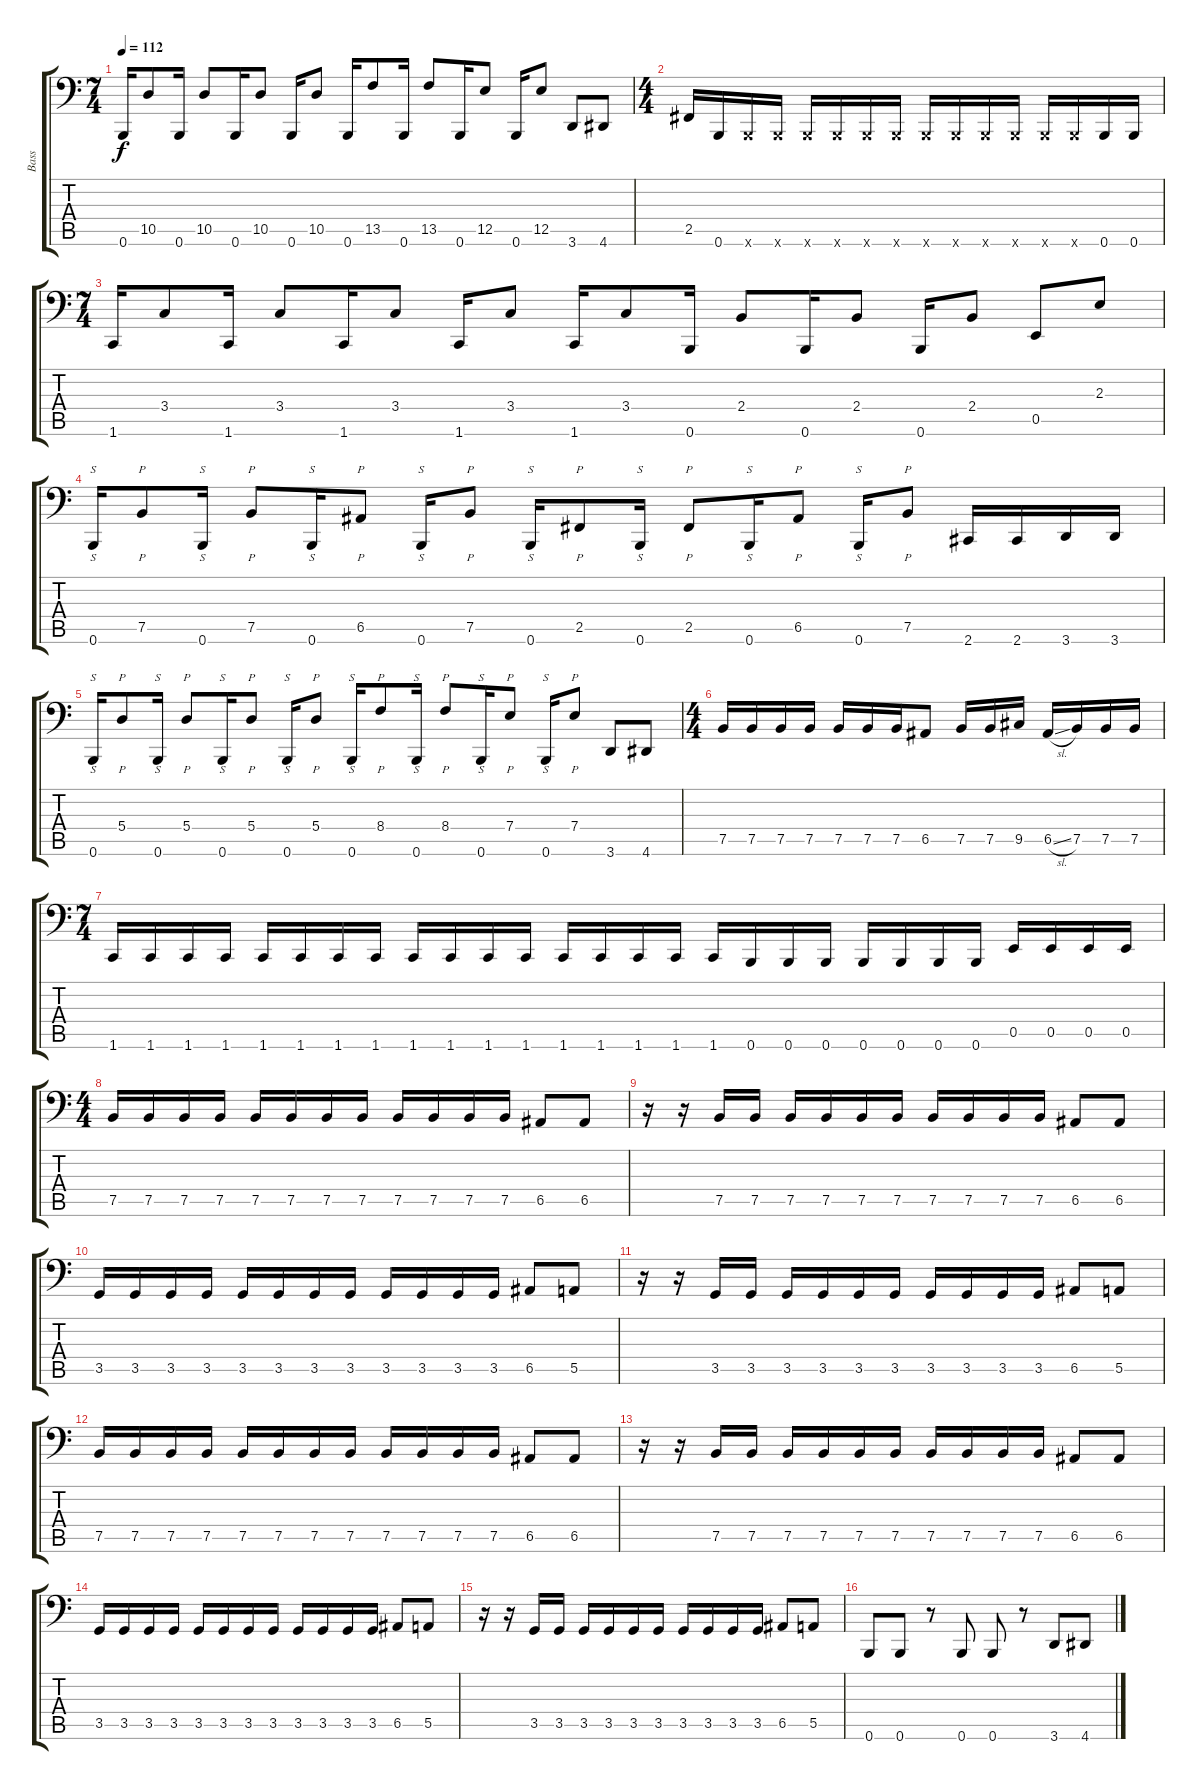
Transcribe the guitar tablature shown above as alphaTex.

\track ("Bass" "Bass") {solo instrument electricbassfinger}
\staff {score tabs}
\tuning (C3 G2 D2 A1 E1 B0) {hide}
\ts (7 4)
\tempo 112
\clef f4
\ks c
0.6.16{dy f} 10.5.8 0.6.16 10.5.8 0.6.16 10.5.8 0.6.16 10.5.8 0.6.16 13.5.8 0.6.16 13.5.8 0.6.16 12.5.8 0.6.16 12.5.8 3.6.8 4.6.8 |
\ts (4 4)
2.5.16 0.6.16 0.6{x}.16 0.6{x}.16 0.6{x}.16 0.6{x}.16 0.6{x}.16 0.6{x}.16 0.6{x}.16 0.6{x}.16 0.6{x}.16 0.6{x}.16 0.6{x}.16 0.6{x}.16 0.6.16 0.6.16 |
\ts (7 4)
1.6.16 3.4.8 1.6.16 3.4.8 1.6.16 3.4.8 1.6.16 3.4.8 1.6.16 3.4.8 0.6.16 2.4.8 0.6.16 2.4.8 0.6.16 2.4.8 0.5.8 2.3.8 |
0.6.16{s} 7.5.8{p} 0.6.16{s} 7.5.8{p} 0.6.16{s} 6.5.8{p} 0.6.16{s} 7.5.8{p} 0.6.16{s} 2.5.8{p} 0.6.16{s} 2.5.8{p} 0.6.16{s} 6.5.8{p} 0.6.16{s} 7.5.8{p} 2.6.16 2.6.16 3.6.16 3.6.16 |
0.6.16{s} 5.4.8{p} 0.6.16{s} 5.4.8{p} 0.6.16{s} 5.4.8{p} 0.6.16{s} 5.4.8{p} 0.6.16{s} 8.4.8{p} 0.6.16{s} 8.4.8{p} 0.6.16{s} 7.4.8{p} 0.6.16{s} 7.4.8{p} 3.6.8 4.6.8 |
\ts (4 4)
7.5.16 7.5.16 7.5.16 7.5.16 7.5.16 7.5.16 7.5.16 6.5.8 7.5.16 7.5.16 9.5.16 6.5{sl}.16 7.5.16 7.5.16 7.5.16 |
\ts (7 4)
1.6.16 1.6.16 1.6.16 1.6.16 1.6.16 1.6.16 1.6.16 1.6.16 1.6.16 1.6.16 1.6.16 1.6.16 1.6.16 1.6.16 1.6.16 1.6.16 1.6.16 0.6.16 0.6.16 0.6.16 0.6.16 0.6.16 0.6.16 0.6.16 0.5.16 0.5.16 0.5.16 0.5.16 |
\ts (4 4)
7.5.16 7.5.16 7.5.16 7.5.16 7.5.16 7.5.16 7.5.16 7.5.16 7.5.16 7.5.16 7.5.16 7.5.16 6.5.8 6.5.8 |
r.16 r.16 7.5.16 7.5.16 7.5.16 7.5.16 7.5.16 7.5.16 7.5.16 7.5.16 7.5.16 7.5.16 6.5.8 6.5.8 |
3.5.16 3.5.16 3.5.16 3.5.16 3.5.16 3.5.16 3.5.16 3.5.16 3.5.16 3.5.16 3.5.16 3.5.16 6.5.8 5.5.8 |
r.16 r.16 3.5.16 3.5.16 3.5.16 3.5.16 3.5.16 3.5.16 3.5.16 3.5.16 3.5.16 3.5.16 6.5.8 5.5.8 |
7.5.16 7.5.16 7.5.16 7.5.16 7.5.16 7.5.16 7.5.16 7.5.16 7.5.16 7.5.16 7.5.16 7.5.16 6.5.8 6.5.8 |
r.16 r.16 7.5.16 7.5.16 7.5.16 7.5.16 7.5.16 7.5.16 7.5.16 7.5.16 7.5.16 7.5.16 6.5.8 6.5.8 |
3.5.16 3.5.16 3.5.16 3.5.16 3.5.16 3.5.16 3.5.16 3.5.16 3.5.16 3.5.16 3.5.16 3.5.16 6.5.8 5.5.8 |
r.16 r.16 3.5.16 3.5.16 3.5.16 3.5.16 3.5.16 3.5.16 3.5.16 3.5.16 3.5.16 3.5.16 6.5.8 5.5.8 |
0.6.8 0.6.8 r.8 0.6.8 0.6.8 r.8 3.6.8 4.6.8
